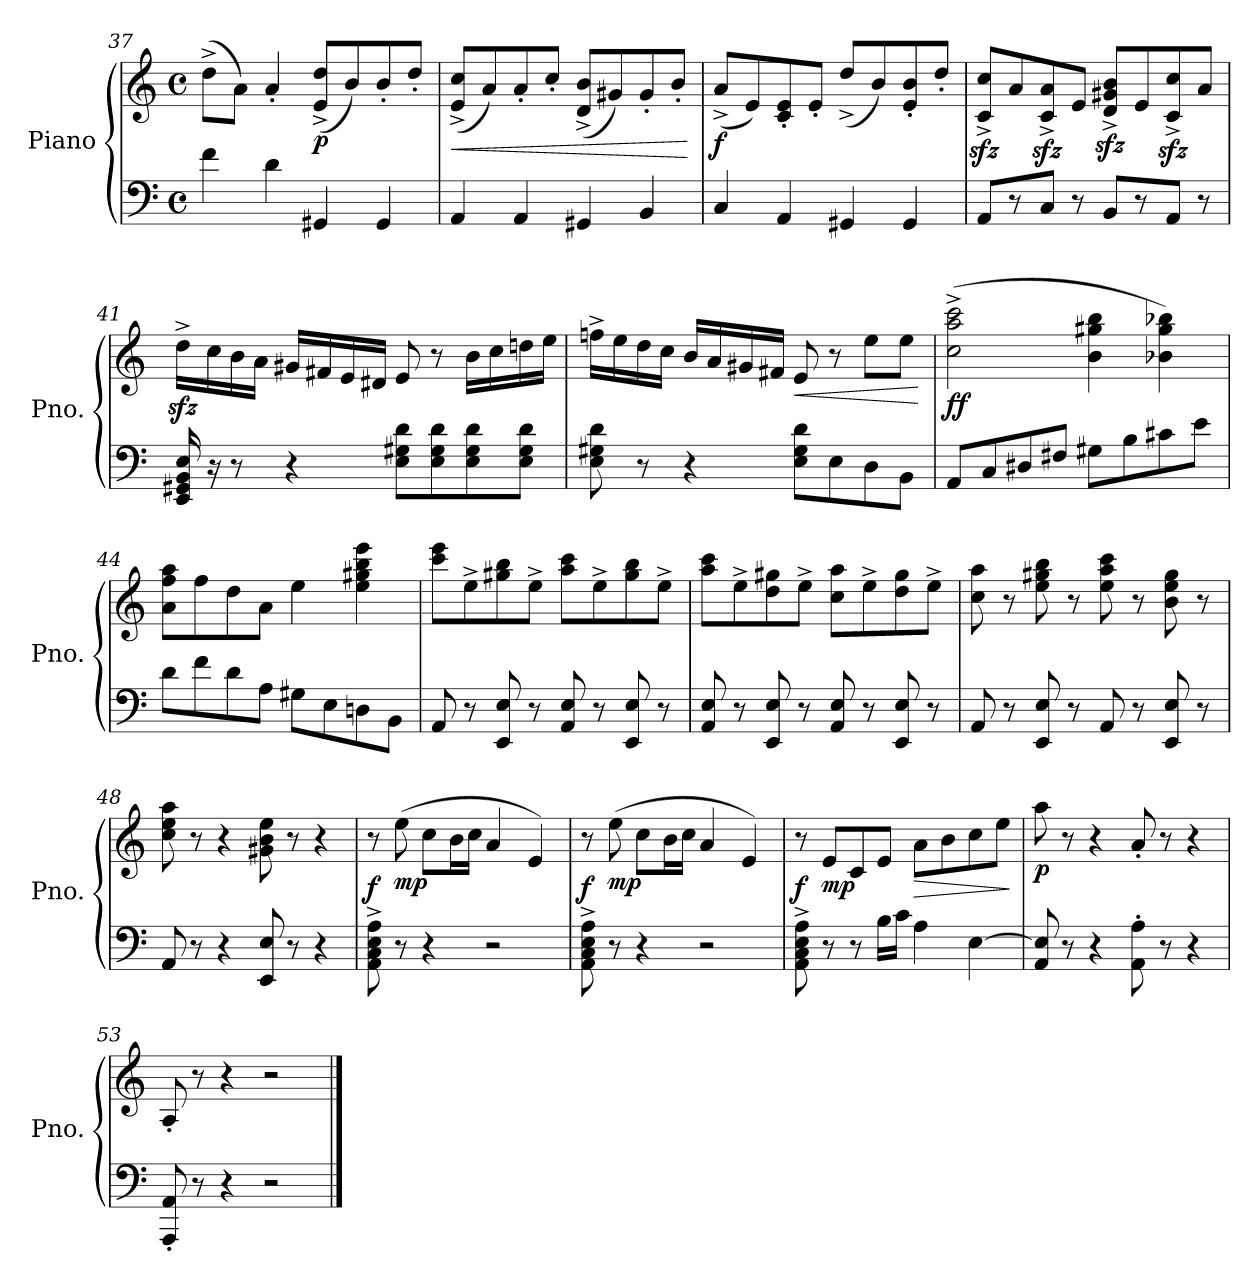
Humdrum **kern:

**kern	**kern	**dynam
*part1	*part1	*part1
*staff2	*staff1	*staff1/2
*I"Piano	*	*
*I'Pno.	*	*
!!LO:LB:g=z
*clefF4	*clefG2	*
*k[]	*k[]	*
*M4/4	*M4/4	*
*met(c)	*met(c)	*
=37	=37	=37
4f\	(>8dd^\L	.
.	8a\J)	.
4d\	4a'/	.
!	!	!LO:DY:b
4GG#X/	(<8e/^ 8dd/^L	p
.	8b/)	.
4GG#/	8b'/	.
.	8dd'/J	.
=38	=38	=38
!	!	!LO:HP:b
4AA/	(<8e/^ 8cc/^L	<
.	8a/)	.
4AA/	8a'/	.
.	8cc'/J	.
4GG#X/	(<8d/^ 8b/^L	.
.	8g#X/)	.
4BB/	8g#'/	.
.	8b'/J	.
.	.	[
=39	=39	=39
!	!	!LO:DY:b
4C/	(<8a^/L	f
.	8e/)	.
4AA/	8c/' 8e/'	.
.	8e'/J	.
4GG#X/	(<8dd^/L	.
.	8b/)	.
4GG#/	8e/' 8b/'	.
.	8dd'/J	.
=40	=40	=40
8AA/L	8c/zz<^ 8cc/zz<^L	.
8r	8a/	.
8C/J	8c/zz<^ 8a/zz<^	.
8r	8e/J	.
8BB/L	8d/zz<^ 8g#X/zz<^ 8b/zz<^L	.
8r	8e/	.
8AA/J	8c/zz<^ 8cc/zz<^	.
8r	8a/J	.
!!LO:LB:g=z
=41	=41	=41
16EE/ 16GG#X/ 16BB/ 16E/	16ddzz<^\LL	.
16r	16cc\	.
8r	16b\	.
.	16a\JJ	.
4r	16g#X/LL	.
.	16f#X/	.
.	16e/	.
.	16d#X/JJ	.
8E\ 8G#X\ 8d\L	8e/	.
8E\ 8G#\ 8d\	8r	.
8E\ 8G#\ 8d\	16b\LL	.
.	16cc\	.
8E\ 8G#\ 8d\J	16ddn\	.
.	16ee\JJ	.
=42	=42	=42
8E\ 8G#X\ 8d\	16ffn^\LL	.
.	16ee\	.
8r	16dd\	.
.	16cc\JJ	.
4r	16b/LL	.
.	16a/	.
.	16g#X/	.
.	16f#X/JJ	.
!	!	!LO:HP:b
8E\ 8G#\ 8d\L	8e/	<
8E\	8r	.
8D\	8ee\L	.
8BB\J	8ee\J	.
.	.	[
=43	=43	=43
!	!	!LO:DY:b
8AA/L	(>2cc\^ 2aa\^ 2ccc\^	ff
8C/	.	.
8D#X/	.	.
8F#X/J	.	.
8G#X\L	4b\ 4gg#X\ 4bb\	.
8B\	.	.
8c#X\	4b-X\ 4gg#\ 4bb-X\)	.
8e\J	.	.
!!LO:LB:g=z
=44	=44	=44
8d\L	8a\ 8ff\ 8aa\L	.
8f\	8ff\	.
8d\	8dd\	.
8A\J	8a\J	.
8G#X\L	4ee\	.
8E\	.	.
8Dn\	4ee\ 4gg#X\ 4bb\ 4eee\	.
8BB\J	.	.
=45	=45	=45
8AA/	8ccc\ 8eee\L	.
8r	8ee^\	.
8EE/ 8E/	8gg#X\ 8bb\	.
8r	8ee^\J	.
8AA/ 8E/	8aa\ 8ccc\L	.
8r	8ee^\	.
8EE/ 8E/	8gg#\ 8bb\	.
8r	8ee^\J	.
=46	=46	=46
8AA/ 8E/	8aa\ 8ccc\L	.
8r	8ee^\	.
8EE/ 8E/	8dd\ 8gg#X\	.
8r	8ee^\J	.
8AA/ 8E/	8cc\ 8aa\L	.
8r	8ee^\	.
8EE/ 8E/	8dd\ 8gg#\	.
8r	8ee^\J	.
=47	=47	=47
8AA/	8cc\ 8aa\	.
8r	8r	.
8EE/ 8E/	8ee\ 8gg#X\ 8bb\	.
8r	8r	.
8AA/	8ee\ 8aa\ 8ccc\	.
8r	8r	.
8EE/ 8E/	8b\ 8ee\ 8gg#\	.
8r	8r	.
!!LO:PB:g=z
=48	=48	=48
8AA/	8cc\ 8ee\ 8aa\	.
8r	8r	.
4r	4r	.
8EE/ 8E/	8g#X\ 8b\ 8ee\	.
8r	8r	.
4r	4r	.
=49	=49	=49
!	!	!LO:DY:a=2
8AA\^ 8C\^ 8E\^ 8A\^	8r	f
!	!	!LO:DY:b
8r	(>8ee\	mp
4r	8cc\L	.
.	16b\L	.
.	16cc\JJ	.
2r	4a/	.
.	4e/)	.
=50	=50	=50
!	!	!LO:DY:a=2
8AA\^ 8C\^ 8E\^ 8A\^	8r	f
!	!	!LO:DY:b
8r	(>8ee\	mp
4r	8cc\L	.
.	16b\L	.
.	16cc\JJ	.
2r	4a/	.
.	4e/)	.
=51	=51	=51
!	!	!LO:DY:a=2
8AA\^ 8C\^ 8E\^ 8A\^	8r	f
!	!	!LO:DY:b
8r	8e/L	mp
8r	8c/	.
16B\LL	8e/J	.
16c\JJ	.	.
!	!	!LO:HP:b
4A\	8a\L	>
.	8b\	.
[4E\	8cc\	.
.	8ee\J	.
.	.	]
=52	=52	=52
!	!	!LO:DY:b
8AA/ 8E/]	8aa\	p
8r	8r	.
4r	4r	.
8AA\' 8A\'	8a'/	.
8r	8r	.
4r	4r	.
=53	=53	=53
8AAA/' 8AA/'	8A'/	.
8r	8r	.
4r	4r	.
2r	2r	.
==	==	==
*-	*-	*-
